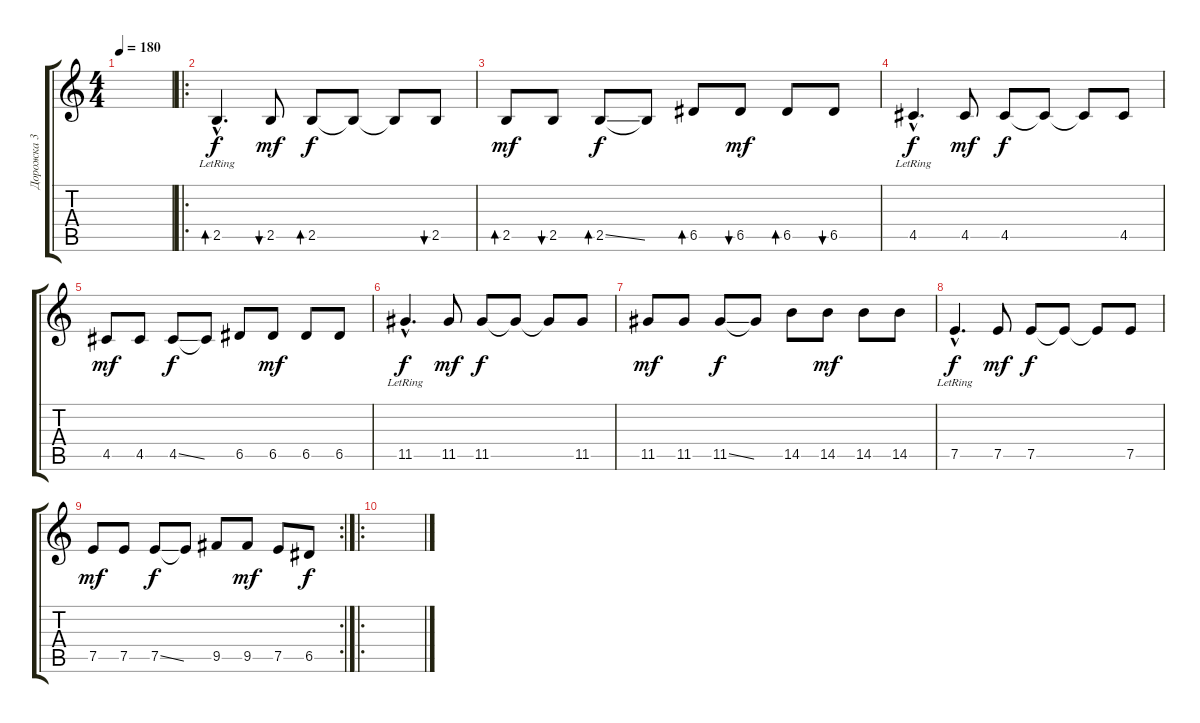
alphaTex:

\track ("Дорожка 3" "Дорожка 3") {instrument overdrivenguitar}
\staff {score tabs}
\tuning (E4 B3 G3 D3 A2 E2) {hide}
\ts (4 4)
\tempo 180
\clef g2
\ks c
|
\ro
2.5{hac lr}.4{d bd 60} 2.5.8{bu 60 dy mf} 2.5.8{bd 60 dy f} 2.5{t}.8 2.5{t}.8 2.5.8{bu 60} |
2.5.8{bd 60 dy mf} 2.5.8{bu 60} 2.5{ss}.8{bd 60 dy f} 2.5{t}.8 6.5.8{bd 60} 6.5.8{bu 60 dy mf} 6.5.8{bd 60} 6.5.8{bu 60} |
4.5{hac lr}.4{d dy f} 4.5.8{dy mf} 4.5.8{dy f} 4.5{t}.8 4.5{t}.8 4.5.8 |
4.5.8{dy mf} 4.5.8 4.5{ss}.8{dy f} 4.5{t}.8 6.5.8 6.5.8{dy mf} 6.5.8 6.5.8 |
11.5{hac lr}.4{d dy f} 11.5.8{dy mf} 11.5.8{dy f} 11.5{t}.8 11.5{t}.8 11.5.8 |
11.5.8{dy mf} 11.5.8 11.5{ss}.8{dy f} 11.5{t}.8 14.5.8 14.5.8{dy mf} 14.5.8 14.5.8 |
7.5{hac lr}.4{d dy f} 7.5.8{dy mf} 7.5.8{dy f} 7.5{t}.8 7.5{t}.8 7.5.8 |
\rc 2
7.5.8{dy mf} 7.5.8 7.5{ss}.8{dy f} 7.5{t}.8 9.5.8 9.5.8{dy mf} 7.5.8 6.5.8{dy f} |
\ro
